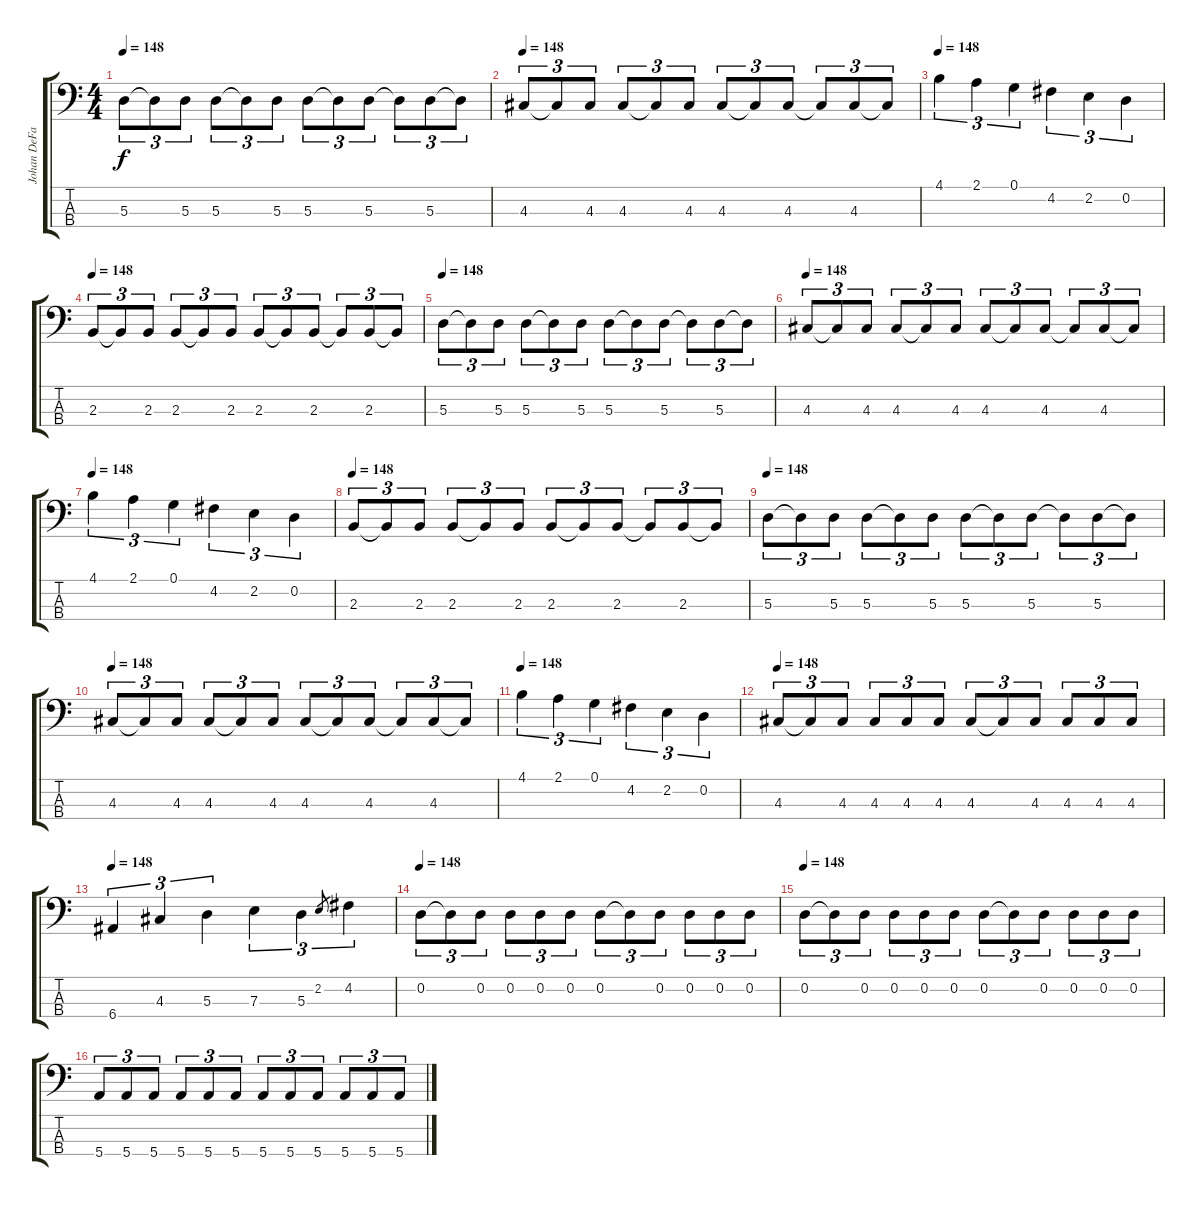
\track ("Johan DeFarfalla" "Johan DeFa") {instrument electricbassfinger}
\staff {score tabs}
\tuning (G2 D2 A1 E1) {hide}
\ts (4 4)
\tempo 148
\clef f4
\ks c
5.3.8{tu (3 2) dy f} 5.3{t}.8{tu (3 2)} 5.3.8{tu (3 2)} 5.3.8{tu (3 2)} 5.3{t}.8{tu (3 2)} 5.3.8{tu (3 2)} 5.3.8{tu (3 2)} 5.3{t}.8{tu (3 2)} 5.3.8{tu (3 2)} 5.3{t}.8{tu (3 2)} 5.3.8{tu (3 2)} 5.3{t}.8{tu (3 2)} |
\tempo 148
4.3.8{tu (3 2)} 4.3{t}.8{tu (3 2)} 4.3.8{tu (3 2)} 4.3.8{tu (3 2)} 4.3{t}.8{tu (3 2)} 4.3.8{tu (3 2)} 4.3.8{tu (3 2)} 4.3{t}.8{tu (3 2)} 4.3.8{tu (3 2)} 4.3{t}.8{tu (3 2)} 4.3.8{tu (3 2)} 4.3{t}.8{tu (3 2)} |
\tempo 148
4.1.4{tu (3 2)} 2.1.4{tu (3 2)} 0.1.4{tu (3 2)} 4.2.4{tu (3 2)} 2.2.4{tu (3 2)} 0.2.4{tu (3 2)} |
\tempo 148
2.3.8{tu (3 2)} 2.3{t}.8{tu (3 2)} 2.3.8{tu (3 2)} 2.3.8{tu (3 2)} 2.3{t}.8{tu (3 2)} 2.3.8{tu (3 2)} 2.3.8{tu (3 2)} 2.3{t}.8{tu (3 2)} 2.3.8{tu (3 2)} 2.3{t}.8{tu (3 2)} 2.3.8{tu (3 2)} 2.3{t}.8{tu (3 2)} |
\tempo 148
5.3.8{tu (3 2)} 5.3{t}.8{tu (3 2)} 5.3.8{tu (3 2)} 5.3.8{tu (3 2)} 5.3{t}.8{tu (3 2)} 5.3.8{tu (3 2)} 5.3.8{tu (3 2)} 5.3{t}.8{tu (3 2)} 5.3.8{tu (3 2)} 5.3{t}.8{tu (3 2)} 5.3.8{tu (3 2)} 5.3{t}.8{tu (3 2)} |
\tempo 148
4.3.8{tu (3 2)} 4.3{t}.8{tu (3 2)} 4.3.8{tu (3 2)} 4.3.8{tu (3 2)} 4.3{t}.8{tu (3 2)} 4.3.8{tu (3 2)} 4.3.8{tu (3 2)} 4.3{t}.8{tu (3 2)} 4.3.8{tu (3 2)} 4.3{t}.8{tu (3 2)} 4.3.8{tu (3 2)} 4.3{t}.8{tu (3 2)} |
\tempo 148
4.1.4{tu (3 2)} 2.1.4{tu (3 2)} 0.1.4{tu (3 2)} 4.2.4{tu (3 2)} 2.2.4{tu (3 2)} 0.2.4{tu (3 2)} |
\tempo 148
2.3.8{tu (3 2)} 2.3{t}.8{tu (3 2)} 2.3.8{tu (3 2)} 2.3.8{tu (3 2)} 2.3{t}.8{tu (3 2)} 2.3.8{tu (3 2)} 2.3.8{tu (3 2)} 2.3{t}.8{tu (3 2)} 2.3.8{tu (3 2)} 2.3{t}.8{tu (3 2)} 2.3.8{tu (3 2)} 2.3{t}.8{tu (3 2)} |
\tempo 148
5.3.8{tu (3 2)} 5.3{t}.8{tu (3 2)} 5.3.8{tu (3 2)} 5.3.8{tu (3 2)} 5.3{t}.8{tu (3 2)} 5.3.8{tu (3 2)} 5.3.8{tu (3 2)} 5.3{t}.8{tu (3 2)} 5.3.8{tu (3 2)} 5.3{t}.8{tu (3 2)} 5.3.8{tu (3 2)} 5.3{t}.8{tu (3 2)} |
\tempo 148
4.3.8{tu (3 2)} 4.3{t}.8{tu (3 2)} 4.3.8{tu (3 2)} 4.3.8{tu (3 2)} 4.3{t}.8{tu (3 2)} 4.3.8{tu (3 2)} 4.3.8{tu (3 2)} 4.3{t}.8{tu (3 2)} 4.3.8{tu (3 2)} 4.3{t}.8{tu (3 2)} 4.3.8{tu (3 2)} 4.3{t}.8{tu (3 2)} |
\tempo 148
4.1.4{tu (3 2)} 2.1.4{tu (3 2)} 0.1.4{tu (3 2)} 4.2.4{tu (3 2)} 2.2.4{tu (3 2)} 0.2.4{tu (3 2)} |
\tempo 148
4.3.8{tu (3 2)} 4.3{t}.8{tu (3 2)} 4.3.8{tu (3 2)} 4.3.8{tu (3 2)} 4.3.8{tu (3 2)} 4.3.8{tu (3 2)} 4.3.8{tu (3 2)} 4.3{t}.8{tu (3 2)} 4.3.8{tu (3 2)} 4.3.8{tu (3 2)} 4.3.8{tu (3 2)} 4.3.8{tu (3 2)} |
\tempo 148
6.4.4{tu (3 2)} 4.3.4{tu (3 2)} 5.3.4{tu (3 2)} 7.3.4{tu (3 2)} 5.3.4{tu (3 2)} 2.2.8{gr} 4.2.4{tu (3 2)} |
\tempo 148
0.2.8{tu (3 2)} 0.2{t}.8{tu (3 2)} 0.2.8{tu (3 2)} 0.2.8{tu (3 2)} 0.2.8{tu (3 2)} 0.2.8{tu (3 2)} 0.2.8{tu (3 2)} 0.2{t}.8{tu (3 2)} 0.2.8{tu (3 2)} 0.2.8{tu (3 2)} 0.2.8{tu (3 2)} 0.2.8{tu (3 2)} |
\tempo 148
0.2.8{tu (3 2)} 0.2{t}.8{tu (3 2)} 0.2.8{tu (3 2)} 0.2.8{tu (3 2)} 0.2.8{tu (3 2)} 0.2.8{tu (3 2)} 0.2.8{tu (3 2)} 0.2{t}.8{tu (3 2)} 0.2.8{tu (3 2)} 0.2.8{tu (3 2)} 0.2.8{tu (3 2)} 0.2.8{tu (3 2)} |
5.4.8{tu (3 2)} 5.4.8{tu (3 2)} 5.4.8{tu (3 2)} 5.4.8{tu (3 2)} 5.4.8{tu (3 2)} 5.4.8{tu (3 2)} 5.4.8{tu (3 2)} 5.4.8{tu (3 2)} 5.4.8{tu (3 2)} 5.4.8{tu (3 2)} 5.4.8{tu (3 2)} 5.4.8{tu (3 2)}
